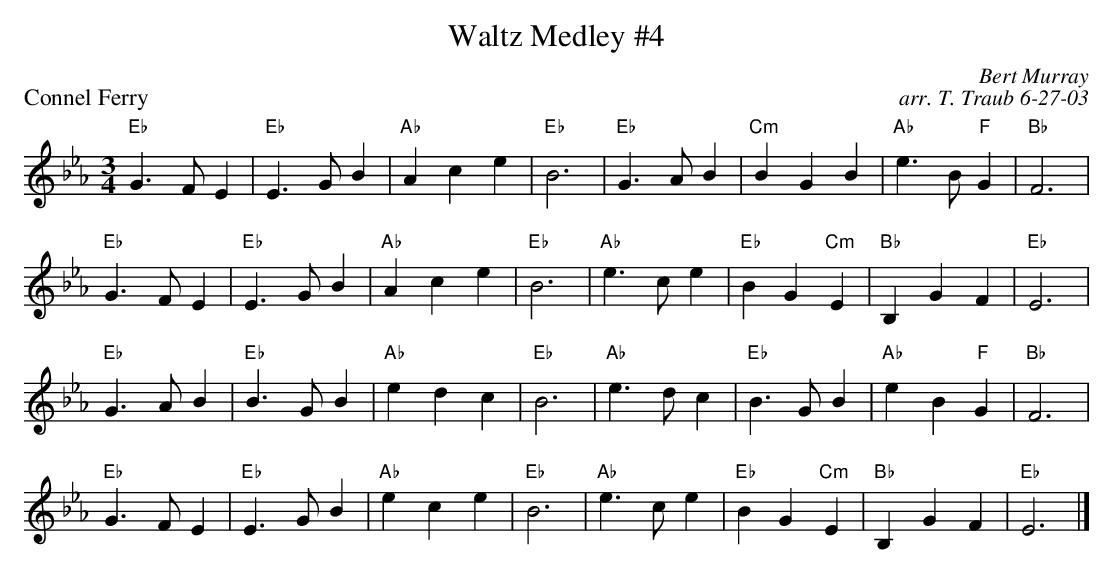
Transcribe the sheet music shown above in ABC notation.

X:1
T: Waltz Medley #4
T:
P: Connel Ferry
C: Bert Murray
C: arr. T. Traub 6-27-03
M: 3/4
K: Eb
L: 1/4
"Eb"G > F E|"Eb"E > G B|"Ab"A c e|"Eb"B3|"Eb" G > A B|"Cm"B G B|"Ab" e > B "F"G|"Bb" F3|
"Eb"G > F E|"Eb"E > G B|"Ab"A c e|"Eb"B3|"Ab" e > c e|"Eb" B G "Cm"E|"Bb" B, G F|"Eb" E3|
"Eb"G > A B|"Eb"B > G B|"Ab"e d c|"Eb"B3|"Ab"e > d c|"Eb"B > G B|"Ab"e B "F"G|"Bb" F3|
"Eb"G > F E|"Eb"E > G B|"Ab"e c e|"Eb"B3|"Ab"e > c e|"Eb"B G "Cm"E|"Bb" B, G F|"Eb" E3|]
